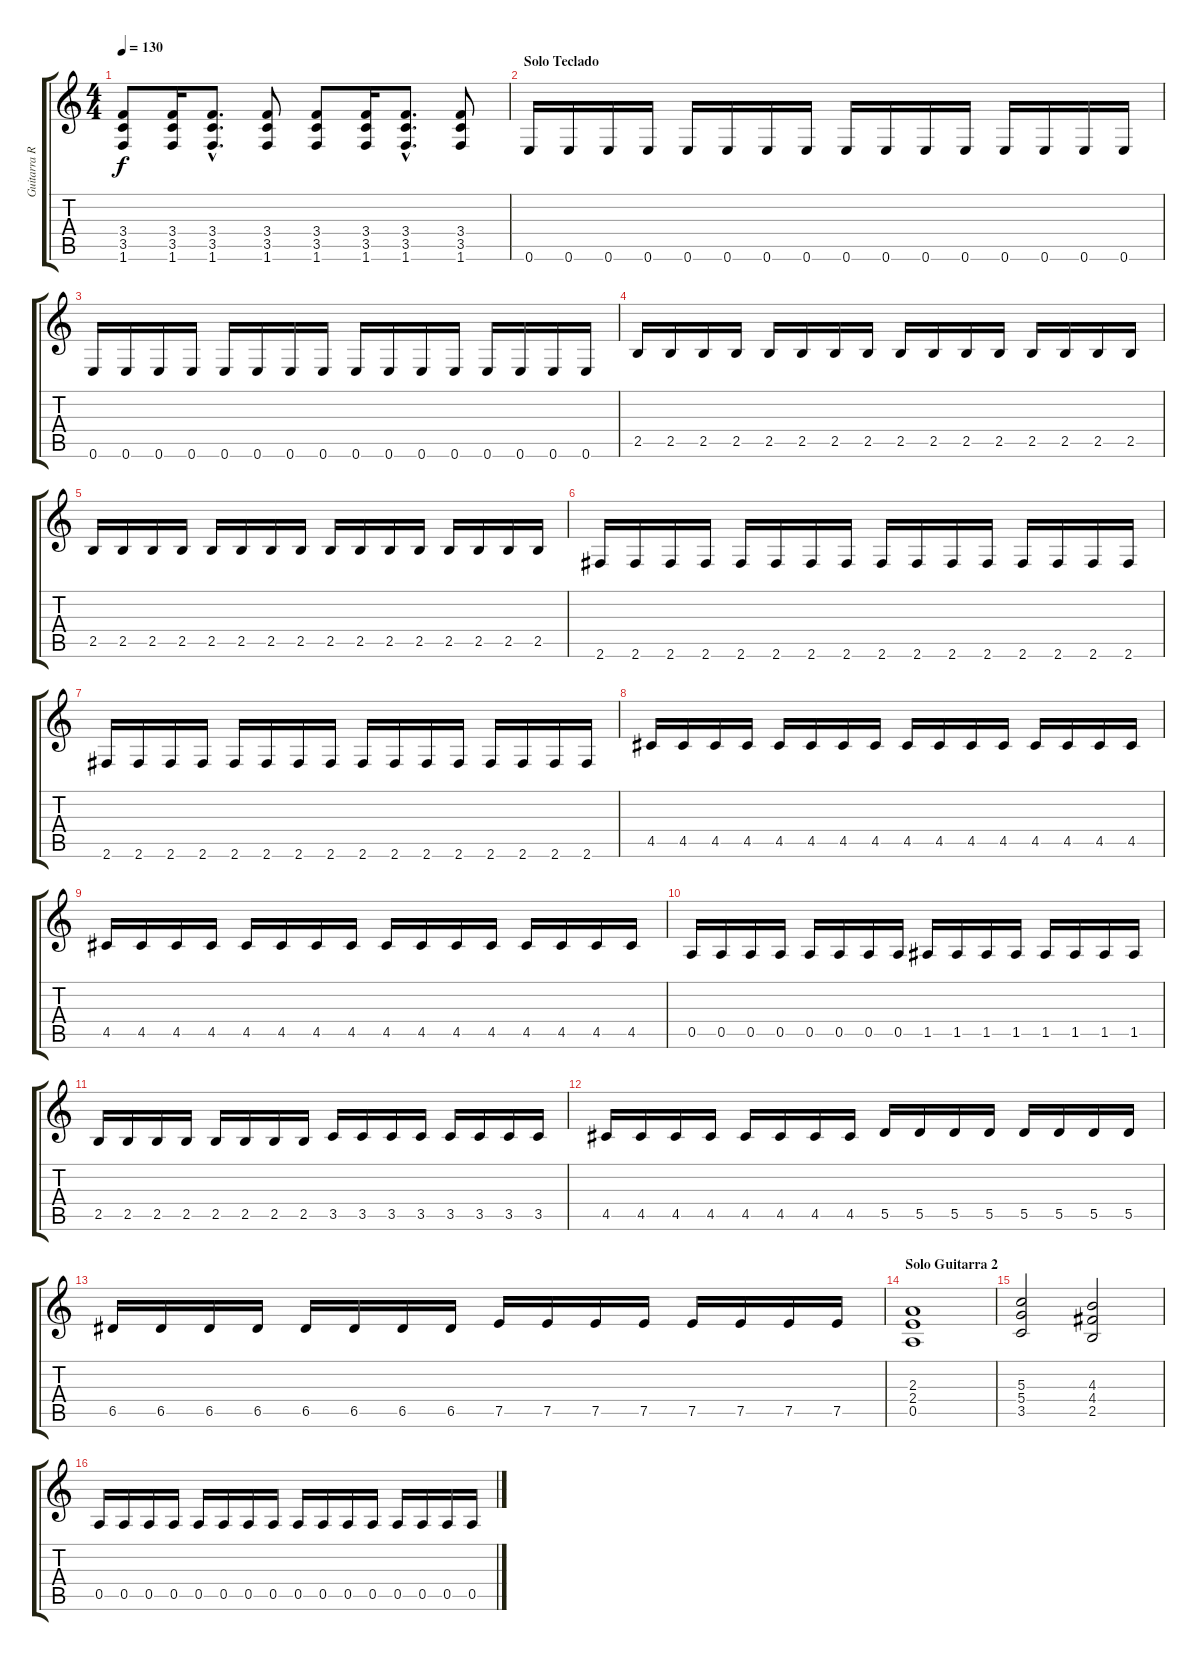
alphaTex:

\track ("Guitarra Ritmica" "Guitarra R") {instrument distortionguitar}
\staff {score tabs}
\tuning (E4 B3 G3 D3 A2 E2) {hide}
\ts (4 4)
\tempo 130
\clef g2
\ks c
(3.4 3.5 1.6).8{dy f} (3.4 3.5 1.6).16 (3.4{hac} 3.5{hac} 1.6{hac}).8{d} (3.4 3.5 1.6).8 (3.4 3.5 1.6).8 (3.4 3.5 1.6).16 (3.4{hac} 3.5{hac} 1.6{hac}).8{d} (3.4 3.5 1.6).8 |
\section ("" "Solo Teclado")
0.6.16 0.6.16 0.6.16 0.6.16 0.6.16 0.6.16 0.6.16 0.6.16 0.6.16 0.6.16 0.6.16 0.6.16 0.6.16 0.6.16 0.6.16 0.6.16 |
0.6.16 0.6.16 0.6.16 0.6.16 0.6.16 0.6.16 0.6.16 0.6.16 0.6.16 0.6.16 0.6.16 0.6.16 0.6.16 0.6.16 0.6.16 0.6.16 |
2.5.16 2.5.16 2.5.16 2.5.16 2.5.16 2.5.16 2.5.16 2.5.16 2.5.16 2.5.16 2.5.16 2.5.16 2.5.16 2.5.16 2.5.16 2.5.16 |
2.5.16 2.5.16 2.5.16 2.5.16 2.5.16 2.5.16 2.5.16 2.5.16 2.5.16 2.5.16 2.5.16 2.5.16 2.5.16 2.5.16 2.5.16 2.5.16 |
2.6.16 2.6.16 2.6.16 2.6.16 2.6.16 2.6.16 2.6.16 2.6.16 2.6.16 2.6.16 2.6.16 2.6.16 2.6.16 2.6.16 2.6.16 2.6.16 |
2.6.16 2.6.16 2.6.16 2.6.16 2.6.16 2.6.16 2.6.16 2.6.16 2.6.16 2.6.16 2.6.16 2.6.16 2.6.16 2.6.16 2.6.16 2.6.16 |
4.5.16 4.5.16 4.5.16 4.5.16 4.5.16 4.5.16 4.5.16 4.5.16 4.5.16 4.5.16 4.5.16 4.5.16 4.5.16 4.5.16 4.5.16 4.5.16 |
4.5.16 4.5.16 4.5.16 4.5.16 4.5.16 4.5.16 4.5.16 4.5.16 4.5.16 4.5.16 4.5.16 4.5.16 4.5.16 4.5.16 4.5.16 4.5.16 |
0.5.16 0.5.16 0.5.16 0.5.16 0.5.16 0.5.16 0.5.16 0.5.16 1.5.16 1.5.16 1.5.16 1.5.16 1.5.16 1.5.16 1.5.16 1.5.16 |
2.5.16 2.5.16 2.5.16 2.5.16 2.5.16 2.5.16 2.5.16 2.5.16 3.5.16 3.5.16 3.5.16 3.5.16 3.5.16 3.5.16 3.5.16 3.5.16 |
4.5.16 4.5.16 4.5.16 4.5.16 4.5.16 4.5.16 4.5.16 4.5.16 5.5.16 5.5.16 5.5.16 5.5.16 5.5.16 5.5.16 5.5.16 5.5.16 |
6.5.16 6.5.16 6.5.16 6.5.16 6.5.16 6.5.16 6.5.16 6.5.16 7.5.16 7.5.16 7.5.16 7.5.16 7.5.16 7.5.16 7.5.16 7.5.16 |
\section ("" "Solo Guitarra 2")
(2.3 2.4 0.5).1 |
(5.3 5.4 3.5).2 (4.3 4.4 2.5).2 |
0.5.16 0.5.16 0.5.16 0.5.16 0.5.16 0.5.16 0.5.16 0.5.16 0.5.16 0.5.16 0.5.16 0.5.16 0.5.16 0.5.16 0.5.16 0.5.16
